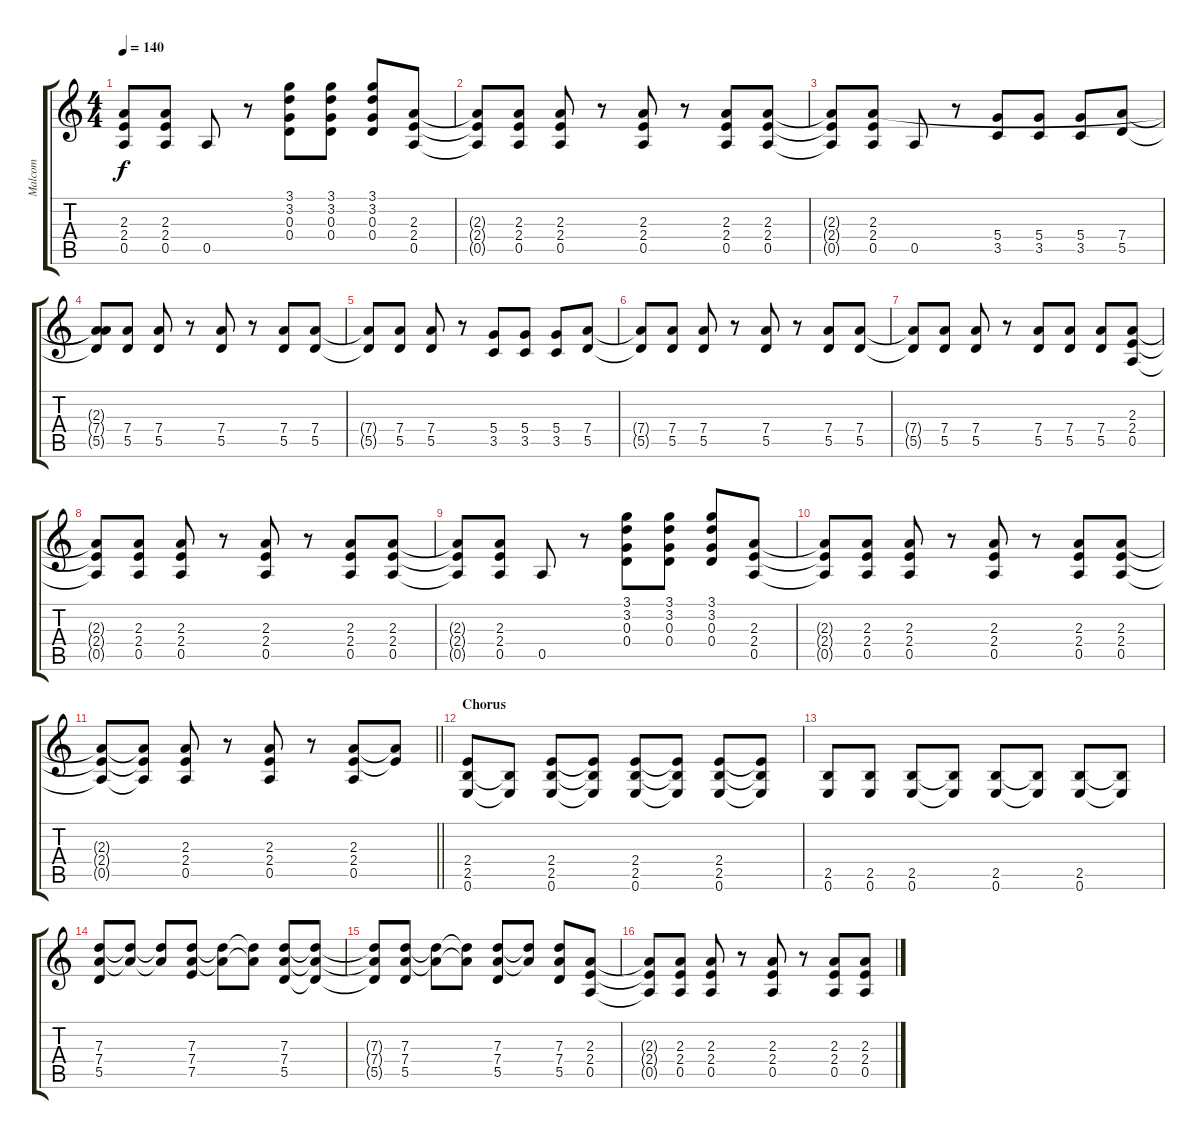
\track ("Malcom" "Malcom") {instrument distortionguitar}
\staff {score tabs}
\tuning (E4 B3 G3 D3 A2 E2) {hide}
\ts (4 4)
\tempo 140
\clef g2
\ks c
(2.3{t} 2.4{t} 0.5{t}).8{dy f} (2.3 2.4 0.5).8 0.5.8 r.8 (3.1 3.2 0.3 0.4).8 (3.1 3.2 0.3 0.4).8 (3.1 3.2 0.3 0.4).8 (2.3 2.4 0.5).8 |
(2.3{t} 2.4{t} 0.5{t}).8 (2.3 2.4 0.5).8 (2.3 2.4 0.5).8 r.8 (2.3 2.4 0.5).8 r.8 (2.3 2.4 0.5).8 (2.3 2.4 0.5).8 |
(2.3{t} 2.4{t} 0.5{t}).8 (2.3 2.4 0.5).8 0.5.8 r.8 (5.4 3.5).8 (5.4 3.5).8 (5.4 3.5).8 (7.4 5.5).8 |
(2.3{t} 7.4{t} 5.5{t}).8 (7.4 5.5).8 (7.4 5.5).8 r.8 (7.4 5.5).8 r.8 (7.4 5.5).8 (7.4 5.5).8 |
(7.4{t} 5.5{t}).8 (7.4 5.5).8 (7.4 5.5).8 r.8 (5.4 3.5).8 (5.4 3.5).8 (5.4 3.5).8 (7.4 5.5).8 |
(7.4{t} 5.5{t}).8 (7.4 5.5).8 (7.4 5.5).8 r.8 (7.4 5.5).8 r.8 (7.4 5.5).8 (7.4 5.5).8 |
(7.4{t} 5.5{t}).8 (7.4 5.5).8 (7.4 5.5).8 r.8 (7.4 5.5).8 (7.4 5.5).8 (7.4 5.5).8 (2.3 2.4 0.5).8 |
(2.3{t} 2.4{t} 0.5{t}).8 (2.3 2.4 0.5).8 (2.3 2.4 0.5).8 r.8 (2.3 2.4 0.5).8 r.8 (2.3 2.4 0.5).8 (2.3 2.4 0.5).8 |
(2.3{t} 2.4{t} 0.5{t}).8 (2.3 2.4 0.5).8 0.5.8 r.8 (3.1 3.2 0.3 0.4).8 (3.1 3.2 0.3 0.4).8 (3.1 3.2 0.3 0.4).8 (2.3 2.4 0.5).8 |
(2.3{t} 2.4{t} 0.5{t}).8 (2.3 2.4 0.5).8 (2.3 2.4 0.5).8 r.8 (2.3 2.4 0.5).8 r.8 (2.3 2.4 0.5).8 (2.3 2.4 0.5).8 |
\barLineRight lightlight
(2.3{t} 2.4{t} 0.5{t}).8 (2.3{t} 2.4{t} 0.5{t}).8 (2.3 2.4 0.5).8 r.8 (2.3 2.4 0.5).8 r.8 (2.3 2.4 0.5).8 (2.3{t} 2.4{t}).8 |
\section ("" "Chorus")
(2.4 2.5 0.6).8 (2.5{t} 0.6{t}).8 (2.4 2.5 0.6).8 (2.4{t} 2.5{t} 0.6{t}).8 (2.4 2.5 0.6).8 (2.4{t} 2.5{t} 0.6{t}).8 (2.4 2.5 0.6).8 (2.4{t} 2.5{t} 0.6{t}).8 |
(2.5 0.6).8 (2.5 0.6).8 (2.5 0.6).8 (2.5{t} 0.6{t}).8 (2.5 0.6).8 (2.5{t} 0.6{t}).8 (2.5 0.6).8 (2.5{t} 0.6{t}).8 |
(7.3 7.4 5.5).8 (7.3{t} 7.4{t}).8 (7.3{t} 7.4{t}).8 (7.3 7.4 7.5).8 (7.3{t} 7.4{t}).8 (7.3{t} 7.4{t}).8 (7.3 7.4 5.5).8 (7.3{t} 7.4{t} 5.5{t}).8 |
(7.3{t} 7.4{t} 5.5{t}).8 (7.3 7.4 5.5).8 (7.3{t} 7.4{t}).8 (7.3{t} 7.4{t}).8 (7.3 7.4 5.5).8 (7.3{t} 7.4{t}).8 (7.3 7.4 5.5).8 (2.3 2.4 0.5).8 |
(2.3{t} 2.4{t} 0.5{t}).8 (2.3 2.4 0.5).8 (2.3 2.4 0.5).8 r.8 (2.3 2.4 0.5).8 r.8 (2.3 2.4 0.5).8 (2.3 2.4 0.5).8
